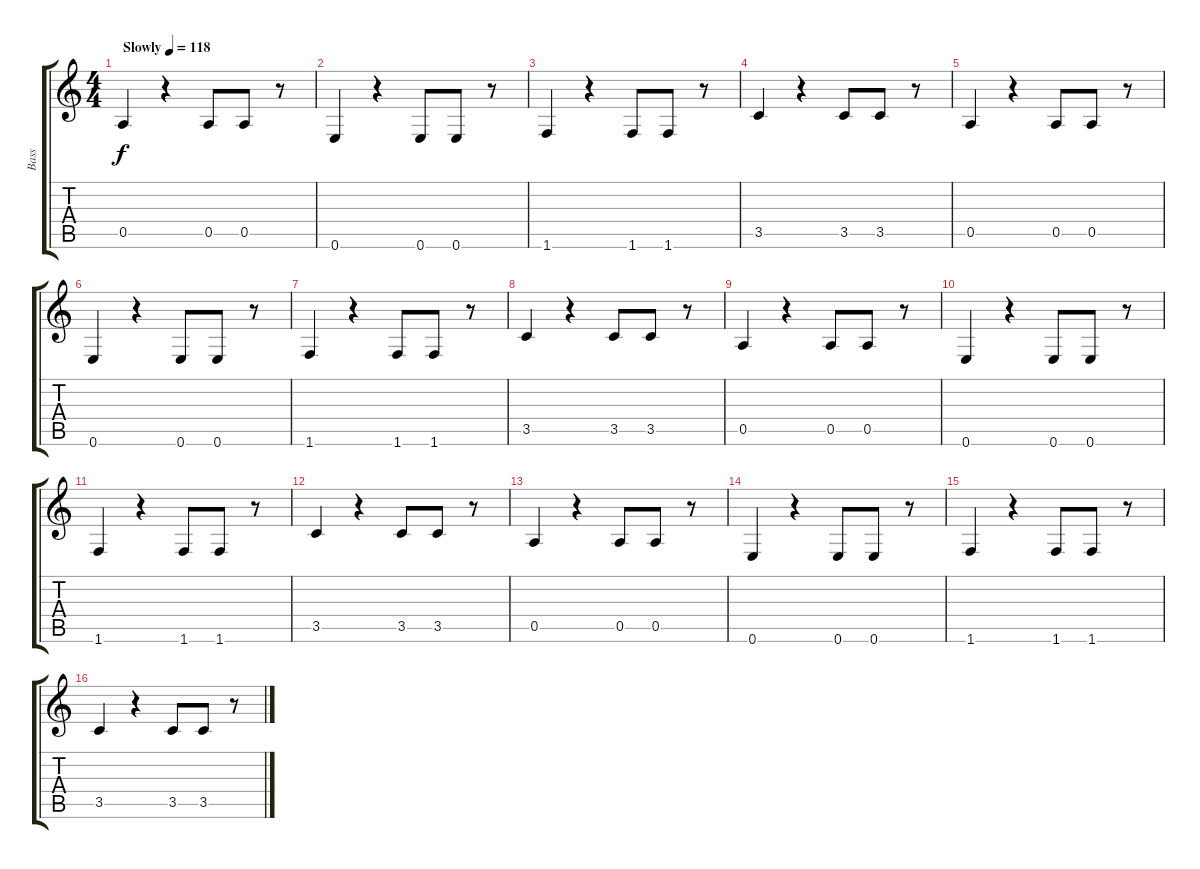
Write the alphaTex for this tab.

\track ("Bass" "Bass") {instrument electricbassfinger}
\staff {score tabs}
\tuning (E4 B3 G3 D3 A2 E2) {hide}
\ts (4 4)
\tempo (118 "Slowly")
\clef g2
\ks c
0.5.4{dy f instrument electricbassfinger} r.4 0.5.8 0.5.8 r.8 |
0.6.4 r.4 0.6.8 0.6.8 r.8 |
1.6.4 r.4 1.6.8 1.6.8 r.8 |
3.5.4 r.4 3.5.8 3.5.8 r.8 |
0.5.4 r.4 0.5.8 0.5.8 r.8 |
0.6.4 r.4 0.6.8 0.6.8 r.8 |
1.6.4 r.4 1.6.8 1.6.8 r.8 |
3.5.4 r.4 3.5.8 3.5.8 r.8 |
0.5.4 r.4 0.5.8 0.5.8 r.8 |
0.6.4 r.4 0.6.8 0.6.8 r.8 |
1.6.4 r.4 1.6.8 1.6.8 r.8 |
3.5.4 r.4 3.5.8 3.5.8 r.8 |
0.5.4 r.4 0.5.8 0.5.8 r.8 |
0.6.4 r.4 0.6.8 0.6.8 r.8 |
1.6.4 r.4 1.6.8 1.6.8 r.8 |
3.5.4 r.4 3.5.8 3.5.8 r.8
